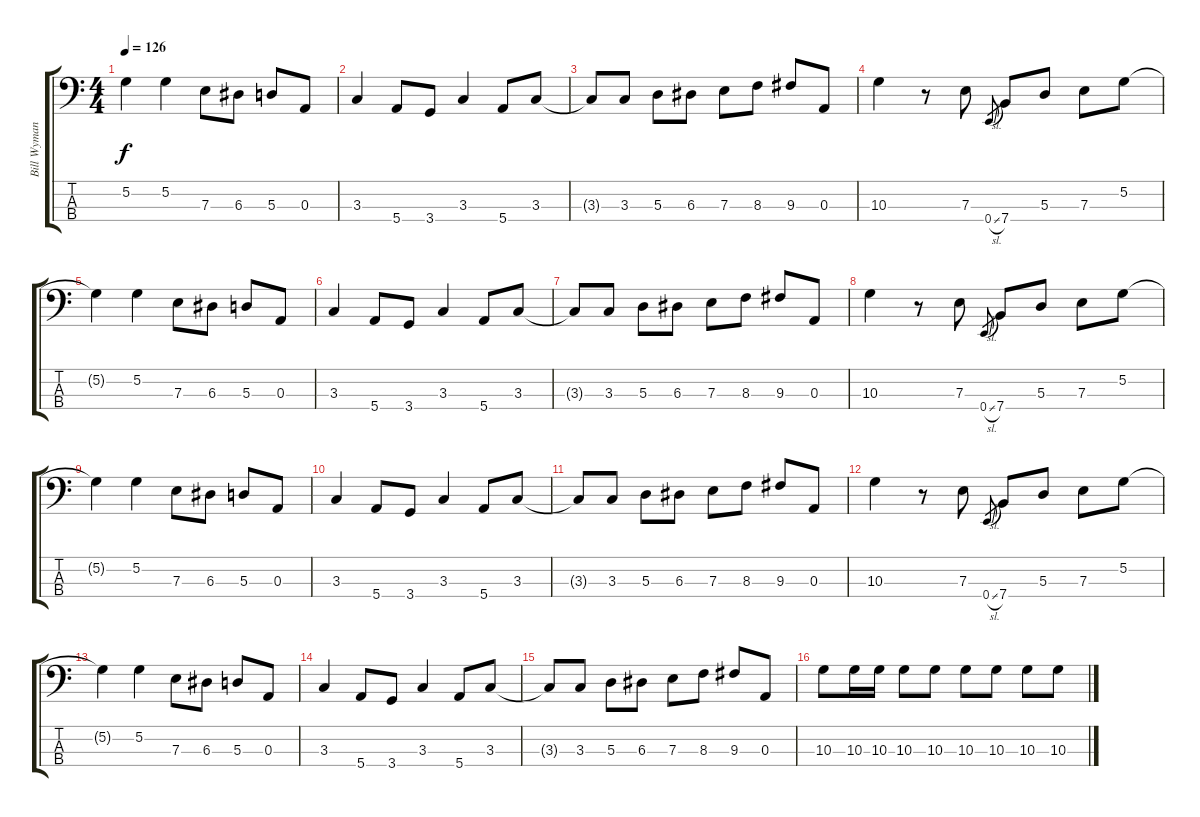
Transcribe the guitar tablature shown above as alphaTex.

\track ("Bill Wyman" "Bill Wyman") {instrument electricbassfinger}
\staff {score tabs}
\tuning (G2 D2 A1 E1) {hide}
\ts (4 4)
\tempo 126
\clef f4
\ks c
5.2{t}.4{dy f} 5.2.4 7.3.8 6.3.8 5.3.8 0.3.8 |
3.3.4 5.4.8 3.4.8 3.3.4 5.4.8 3.3.8 |
3.3{t}.8 3.3.8 5.3.8 6.3.8 7.3.8 8.3.8 9.3.8 0.3.8 |
10.3.4 r.8 7.3.8 0.4{sl}.8{gr} 7.4.8 5.3.8 7.3.8 5.2.8 |
5.2{t}.4 5.2.4 7.3.8 6.3.8 5.3.8 0.3.8 |
3.3.4 5.4.8 3.4.8 3.3.4 5.4.8 3.3.8 |
3.3{t}.8 3.3.8 5.3.8 6.3.8 7.3.8 8.3.8 9.3.8 0.3.8 |
10.3.4 r.8 7.3.8 0.4{sl}.8{gr} 7.4.8 5.3.8 7.3.8 5.2.8 |
5.2{t}.4 5.2.4 7.3.8 6.3.8 5.3.8 0.3.8 |
3.3.4 5.4.8 3.4.8 3.3.4 5.4.8 3.3.8 |
3.3{t}.8 3.3.8 5.3.8 6.3.8 7.3.8 8.3.8 9.3.8 0.3.8 |
10.3.4 r.8 7.3.8 0.4{sl}.8{gr} 7.4.8 5.3.8 7.3.8 5.2.8 |
5.2{t}.4 5.2.4 7.3.8 6.3.8 5.3.8 0.3.8 |
3.3.4 5.4.8 3.4.8 3.3.4 5.4.8 3.3.8 |
3.3{t}.8 3.3.8 5.3.8 6.3.8 7.3.8 8.3.8 9.3.8 0.3.8 |
10.3.8 10.3.16 10.3.16 10.3.8 10.3.8 10.3.8 10.3.8 10.3.8 10.3.8
